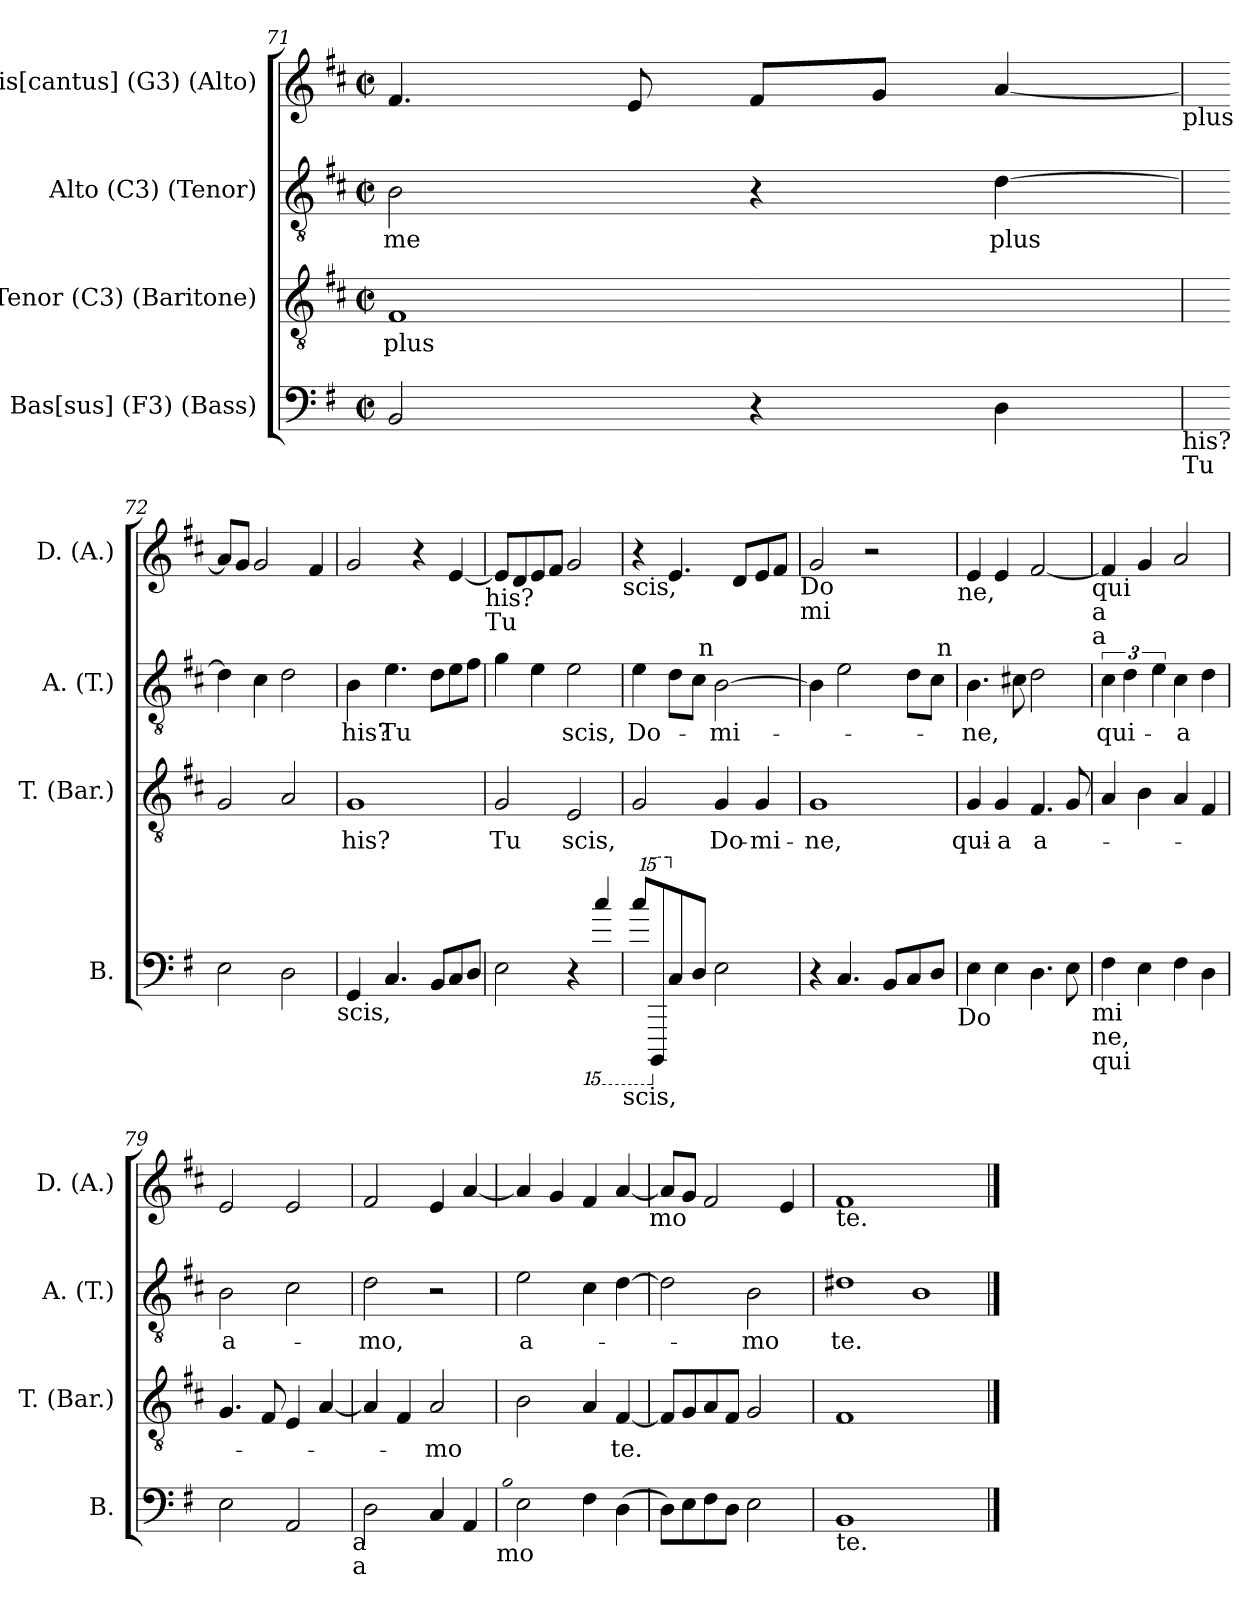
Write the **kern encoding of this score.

**kern	**kern	**text	**kern	**text	**kern
*part4	*part3	*part3	*part2	*part2	*part1
*staff4	*staff3	*staff3	*staff2	*staff2	*staff1
*I"Bas[sus] (F3) (Bass)	*I"Tenor (C3) (Baritone)	*	*I"Alto (C3) (Tenor)	*	*I"Dis[cantus] (G3) (Alto)
*I'B.	*I'T. (Bar.)	*	*I'A. (T.)	*	*I'D. (A.)
*clefF4	*clefGv2	*	*clefGv2	*	*clefG2
*k[f#]	*k[f#c#]	*	*k[f#c#]	*	*k[f#c#]
*G:	*D:	*	*D:	*	*D:
*M2/2	*M2/2	*	*M2/2	*	*M2/2
*met(c|)	*met(c|)	*	*met(c|)	*	*met(c|)
=71	=71	=71	=71	=71	=71
!	!	!LO:LY:b	!	!LO:LY:b	!
2BB/	1F#	plus	2B\	me	4.f#/
.	.	.	.	.	8e/
4r	.	.	4r	.	8f#/L
.	.	.	.	.	8g/J
!	!	!	!	!LO:LY:b	!
4D\	.	.	[>4d\	plus	[<4a/
!	!	!	!	!	!LO:TX:b:t=plus
!LO:TX:b:t=his?	!	!	!	!	!
!LO:TX:b:t=Tu	!	!	!	!	!
=72	=72	=72	=72	=72	=72
2E\	2G/	.	4d\]	.	8a/L]
.	.	.	.	.	8g/J
.	.	.	4c#\	.	2g/
2D\	2A/	.	2d\	.	.
.	.	.	.	.	4f#/
!LO:TX:b:t=scis,	!	!	!	!	!
!!LO:LB:g=z
=73	=73	=73	=73	=73	=73
!	!	!LO:LY:b	!	!LO:LY:b	!
4GG/	1G	his?	4B\	his?	2g/
!	!	!	!	!LO:LY:b	!
4.C/	.	.	4.e\	Tu	.
.	.	.	.	.	4r
8BB/L	.	.	8d\L	.	.
8C/	.	.	8e\	.	[<4e/
8D/J	.	.	8f#\J	.	.
!	!	!	!	!	!LO:TX:b:t=his?
!	!	!	!	!	!LO:TX:b:t=Tu
=74	=74	=74	=74	=74	=74
!	!	!LO:LY:b	!	!	!
2E\	2G/	Tu	4g\	.	8e/L]
.	.	.	.	.	8d/
.	.	.	4e\	.	8e/
.	.	.	.	.	8f#/J
!	!	!LO:LY:b	!	!LO:LY:b	!
4r	2E/	scis,	2e\	scis,	2g/
*15ba	*	*	*	*	*
4C/	.	.	.	.	.
!	!	!	!	!	!LO:TX:b:t=scis,
!LO:TX:b:t=scis,	!	!	!	!	!
=75	=75	=75	=75	=75	=75
!	!	!	!	!LO:LY:b	!
*	*	*	*^	*	*
8C/L	2G/	.	4e\	3ryy	Do-	4r
*X15ba	*	*	*	*	*	*
*15ma	*	*	*	*	*	*
8BB/	.	.	.	.	.	.
*X15ma	*	*	*	*	*	*
8C/	.	.	8d\L	.	.	4.e/
.	.	.	.	24.ryy	.	.
8D/J	.	.	8c#\J	.	.	.
!	!	!	!	!LO:TX:a:t=n	!	!
.	.	.	.	3ryy	.	.
!	!	!LO:LY:b	!	!	!LO:LY:b	!
2E\	4G/	Do-	[>2B\	.	-mi-	.
.	.	.	.	.	.	8d/L
.	.	.	.	6ryy	.	.
!	!	!LO:LY:b	!	!	!	!
.	4G/	-mi-	.	.	.	8e/
.	.	.	.	.	.	8f#/J
.	.	.	.	12ryy	.	.
.	.	.	.	48ryy	.	.
!	!	!	!	!	!	!LO:TX:b:t=Do
!	!	!	!	!	!	!LO:TX:b:t=mi
=76	=76	=76	=76	=76	=76	=76
!	!	!LO:LY:b	!	!	!	!
4r	1G	-ne,	4B\]	3%2ryy	.	2g/
4.C/	.	.	2e\	.	.	.
.	.	.	.	.	.	2r
8BB/L	.	.	.	.	.	.
.	.	.	.	6ryy	.	.
8C/	.	.	8d\L	.	.	.
.	.	.	.	24.ryy	.	.
8D/J	.	.	8c#\J	.	.	.
!	!	!	!	!LO:TX:a:t=n	!	!
.	.	.	.	12ryy	.	.
.	.	.	.	48ryy	.	.
!	!	!	!	!	!	!LO:TX:b:t=ne,
!LO:TX:b:t=Do	!	!	!	!	!	!
=77	=77	=77	=77	=77	=77	=77
!	!	!LO:LY:b	!	!	!LO:LY:b	!
*	*	*	*v	*v	*	*
4E\	4G/	qui-	4.B\	-ne,	4e/
!	!	!LO:LY:b	!	!	!
4E\	4G/	-a	.	.	4e/
.	.	.	8c#X\	.	.
!	!	!LO:LY:b	!	!	!
4.D\	4.F#/	a-	2d\	.	[<2f#/
8E\	8G/	.	.	.	.
!	!	!	!	!	!LO:TX:b:t=qui
!	!	!	!	!	!LO:TX:b:t=a
!	!	!	!	!	!LO:TX:b:t=a
!LO:TX:b:t=mi	!	!	!	!	!
!LO:TX:b:t=ne,	!	!	!	!	!
!LO:TX:b:t=qui	!	!	!	!	!
!!LO:LB:g=z
=78	=78	=78	=78	=78	=78
!	!	!	!	!LO:LY:b	!
4F#\	4A/	.	6c#\	qui-	4f#/]
.	.	.	6d\	.	.
4E\	4B\	.	.	.	4g/
.	.	.	6e\	.	.
!	!	!	!	!LO:LY:b	!
4F#\	4A/	.	4c#\	-a	2a/
4D\	4F#/	.	4d\	.	.
=79	=79	=79	=79	=79	=79
!	!	!	!	!LO:LY:b	!
2E\	4.G/	.	2B\	a-	2e/
.	8F#/	.	.	.	.
2AA/	4E/	.	2c#\	.	2e/
.	[<4A/	.	.	.	.
!LO:TX:b:t=a	!	!	!	!	!
!LO:TX:b:t=a	!	!	!	!	!
=80	=80	=80	=80	=80	=80
!	!	!	!	!LO:LY:b	!
2D\	4A/]	.	2d\	-mo,	2f#/
.	4F#/	.	.	.	.
!	!	!LO:LY:b	!	!	!
4C/	2A/	-mo	2r	.	4e/
4AA/	.	.	.	.	[<4a/
!LO:TX:b:t=mo	!	!	!	!	!
=81	=81	=81	=81	=81	=81
*^	*	*	*	*	*
!	!LO:N:head=open	!	!	!	!	!
.	(<1qB)	.	.	.	.	.
!	!	!	!	!	!LO:LY:b	!
2E\	1ryy	2B\	.	2e\	a-	4a/]
.	.	.	.	.	.	4g/
4F#\	.	4A/	.	4c#\	.	4f#/
!	!	!	!LO:LY:b	!	!	!
(>4D\	.	[<4F#/	te.	[>4d\	.	[<4a/
*v	*v	*	*	*	*	*
!	!	!	!	!	!LO:TX:b:t=mo
=82	=82	=82	=82	=82	=82
8D\L)	8F#/L]	.	2d\]	.	8a/L]
8E\	8G/	.	.	.	8g/J
8F#\	8A/	.	.	.	2f#/
8D\J	8F#/J	.	.	.	.
!	!	!	!	!LO:LY:b	!
2E\	2G/	.	2B\	-mo	.
.	.	.	.	.	4e/
=83	=83	=83	=83	=83	=83
*	*	*	*^	*	*
!	!	!	!	!	!	!LO:TX:b:t=te.
!LO:TX:b:t=te.	!	!	!	!	!	!
!	!	!	!	!	!LO:LY:b	!
1BB	1F#	.	1ryy	1d#X	te.	1f#
1ryy	1ryy	.	1B	1ryy	.	1ryy
*	*	*	*v	*v	*	*
==	==	==	==	==	==
*-	*-	*-	*-	*-	*-
